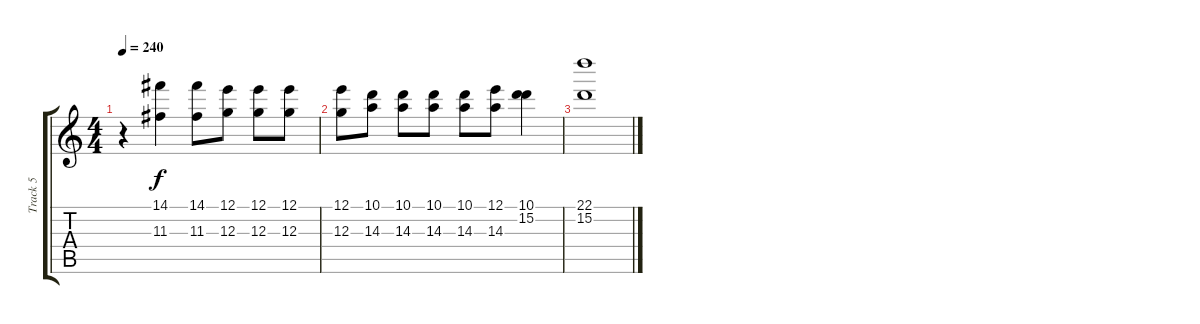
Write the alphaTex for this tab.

\track ("Track 5" "Track 5") {instrument distortionguitar}
\staff {score tabs}
\tuning (E4 B3 G3 D3 A2 D2) {hide}
\ts (4 4)
\tempo 240
\clef g2
\ks c
r.4{dy f} (14.1 11.3).4 (14.1 11.3).8 (12.1 12.3).8 (12.1 12.3).8 (12.1 12.3).8 |
(12.1 12.3).8 (10.1 14.3).8 (10.1 14.3).8 (10.1 14.3).8 (10.1 14.3).8 (12.1 14.3).8 (10.1 15.2).4 |
(22.1 15.2).1
